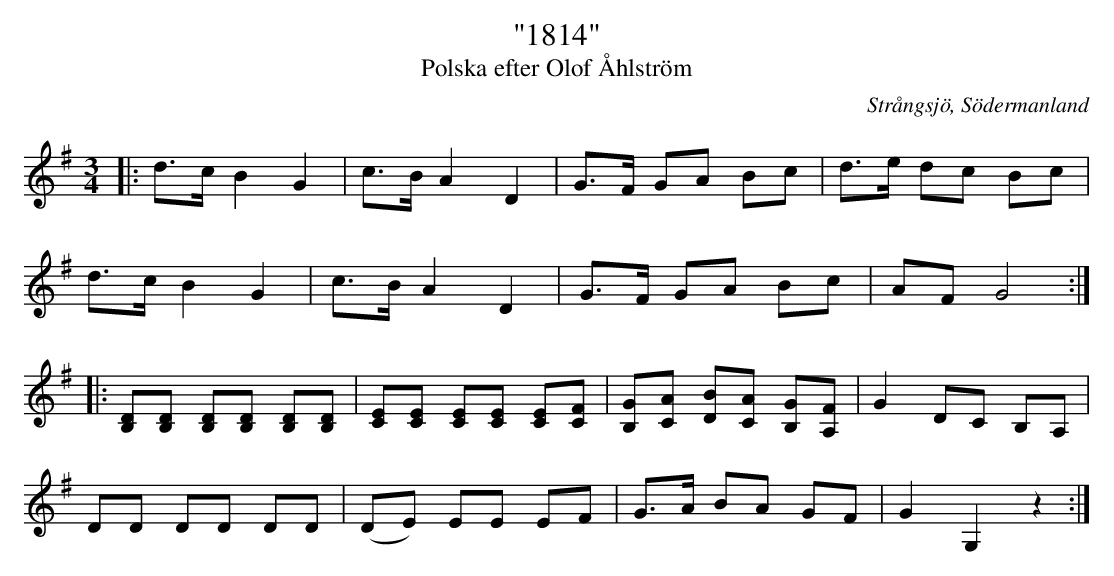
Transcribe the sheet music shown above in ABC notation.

X:1
T: "1814"
T: Polska efter Olof Åhlström
O: Strångsjö, Södermanland
M: 3/4
L: 1/16
K: G
|: d3c B4 G4 | c3B A4 D4 | G3F G2A2 B2c2 | d3e d2c2 B2c2 |
d3c B4 G4 | c3B A4 D4 | G3F G2A2 B2c2 | A2F2 G8 :|
|: [D2B,2][D2B,2] [D2B,2][D2B,2] [D2B,2][D2B,2] | [C2E2][C2E2] [C2E2][C2E2] [C2E2][C2F2] | [B,2G2][C2A2] [D2B2][C2A2] [B,2G2][A,2F2] | G4 D2C2 B,2A,2 |
D2D2 D2D2 D2D2 | (D2E2) E2E2 E2F2 | G2>A2 B2A2 G2F2 | G4 G,4 z4 :|
